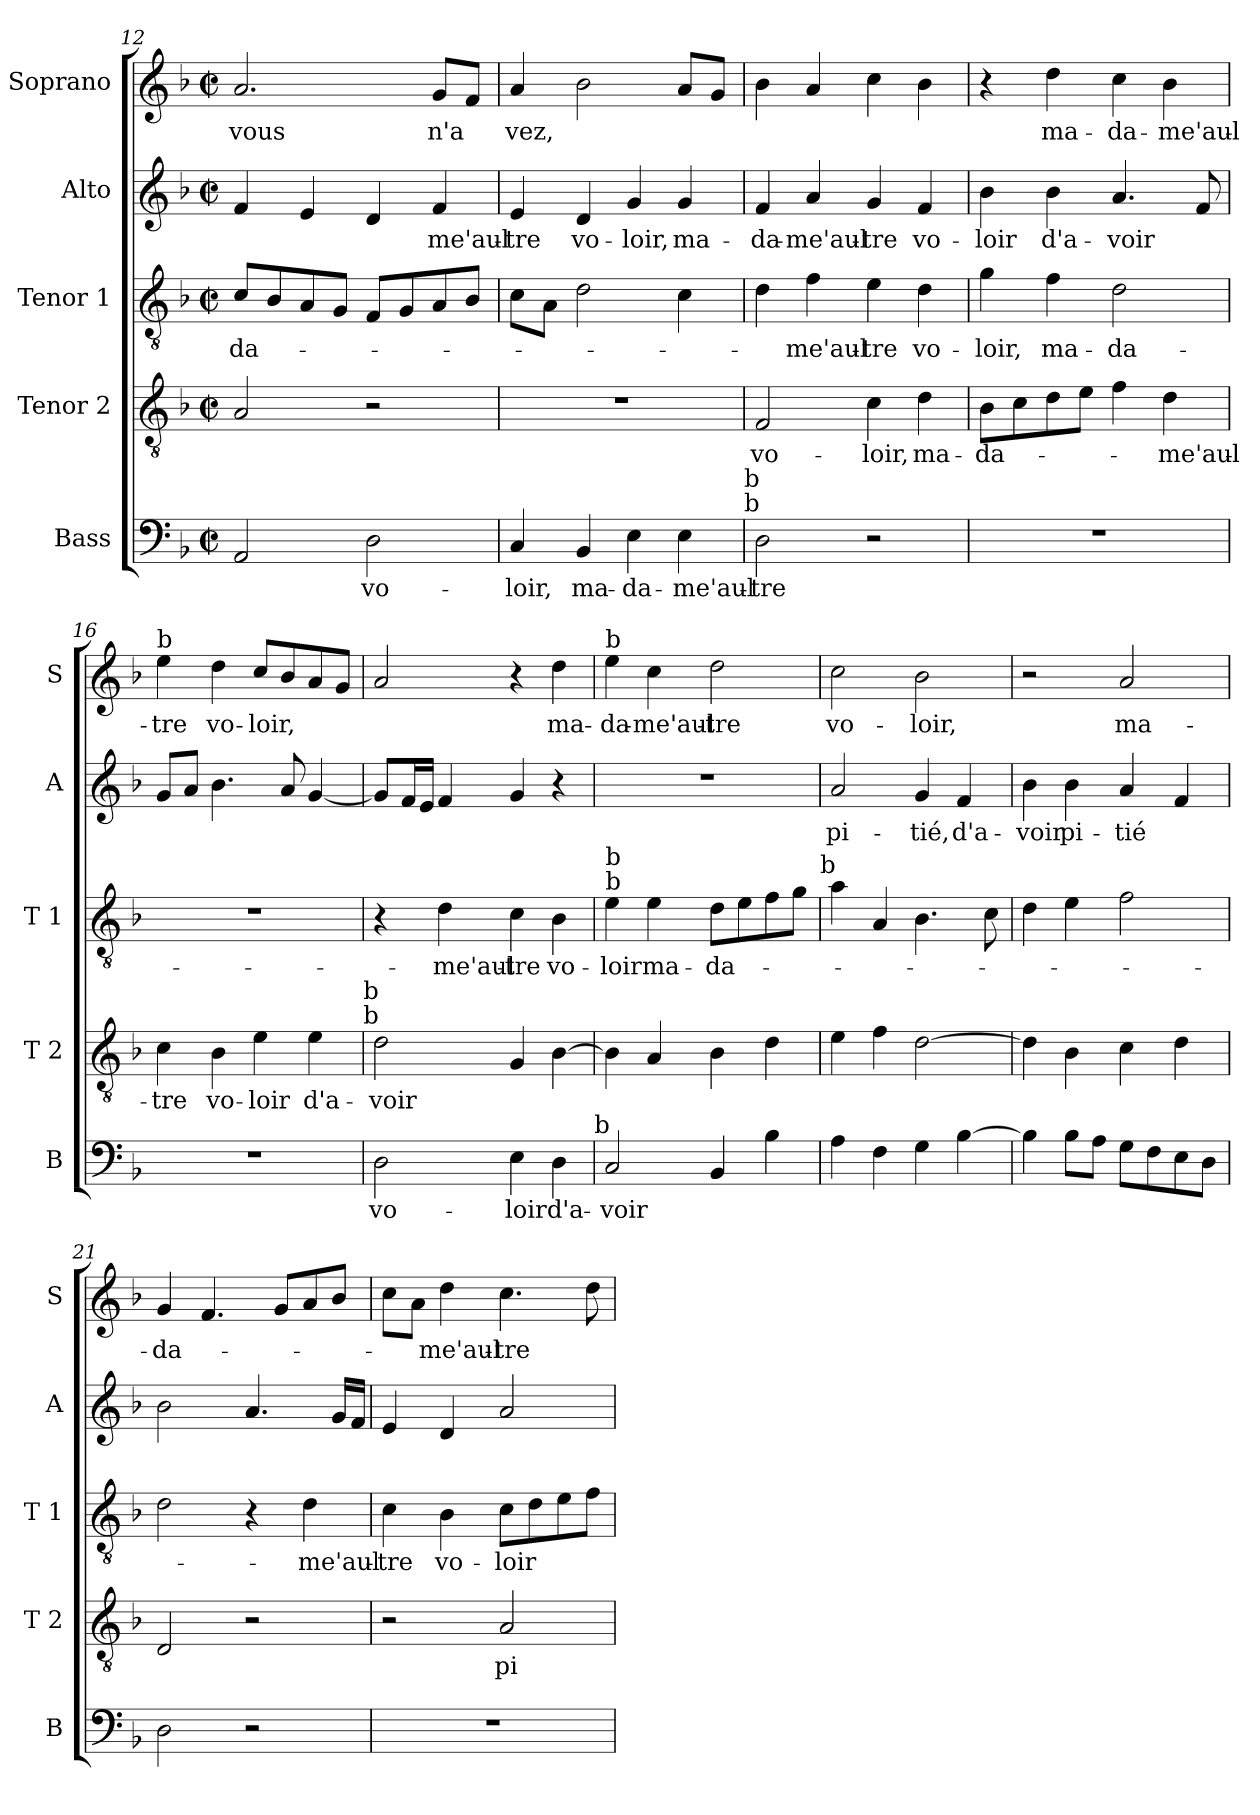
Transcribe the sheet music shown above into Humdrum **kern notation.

**kern	**text	**kern	**text	**kern	**text	**kern	**text	**kern	**text
*part5	*part5	*part4	*part4	*part3	*part3	*part2	*part2	*part1	*part1
*staff5	*staff5	*staff4	*staff4	*staff3	*staff3	*staff2	*staff2	*staff1	*staff1
*I"Bass	*	*I"Tenor 2	*	*I"Tenor 1	*	*I"Alto	*	*I"Soprano	*
*I'B	*	*I'T 2	*	*I'T 1	*	*I'A	*	*I'S	*
*clefF4	*	*clefGv2	*	*clefGv2	*	*clefG2	*	*clefG2	*
*k[b-]	*	*k[b-]	*	*k[b-]	*	*k[b-]	*	*k[b-]	*
*F:	*	*F:	*	*F:	*	*F:	*	*F:	*
*M2/2	*	*M2/2	*	*M2/2	*	*M2/2	*	*M2/2	*
*met(c|)	*	*met(c|)	*	*met(c|)	*	*met(c|)	*	*met(c|)	*
=12	=12	=12	=12	=12	=12	=12	=12	=12	=12
2AA/	.	2A/	.	8c/L	-da-	4f/	.	2.a/	vous
.	.	.	.	8B-/	.	.	.	.	.
.	.	.	.	8A/	.	4e/	.	.	.
.	.	.	.	8G/J	.	.	.	.	.
2D\	vo-	2r	.	8F/L	.	4d/	.	.	.
.	.	.	.	8G/	.	.	.	.	.
.	.	.	.	8A/	.	4f/	-me'aul-	8g/L	n'a
.	.	.	.	8B-/J	.	.	.	8f/J	.
=13	=13	=13	=13	=13	=13	=13	=13	=13	=13
4C/	-loir,	1r	.	8c\L	.	4e/	-tre	4a/	vez,
.	.	.	.	8A\J	.	.	.	.	.
4BB-/	ma-	.	.	2d\	.	4d/	vo-	2b-\	.
4E\	-da-	.	.	.	.	4g/	-loir,	.	.
4E\	-me'aul-	.	.	4c\	.	4g/	ma-	8a/L	.
.	.	.	.	.	.	.	.	8g/J	.
!LO:TX:a:t=b	!	!	!	!	!	!	!	!	!
!LO:TX:a:t=b	!	!	!	!	!	!	!	!	!
=14	=14	=14	=14	=14	=14	=14	=14	=14	=14
2D\	-tre	2F/	vo-	4d\	.	4f/	-da-	4b-\	.
.	.	.	.	4f\	-me'aul-	4a/	-me'aul-	4a/	.
2r	.	4c\	-loir,	4e\	-tre	4g/	-tre	4cc\	.
.	.	4d\	ma-	4d\	vo-	4f/	vo-	4b-\	.
=15	=15	=15	=15	=15	=15	=15	=15	=15	=15
1r	.	8B-\L	-da-	4g\	-loir,	4b-\	-loir	4r	.
.	.	8c\	.	.	.	.	.	.	.
.	.	8d\	.	4f\	ma-	4b-\	d'a-	4dd\	ma-
.	.	8e\J	.	.	.	.	.	.	.
.	.	4f\	.	2d\	-da-	4.a/	-voir	4cc\	-da-
.	.	4d\	-me'aul-	.	.	.	.	4b-\	-me'aul-
.	.	.	.	.	.	8f/	.	.	.
!!LO:LB:g=z
=16	=16	=16	=16	=16	=16	=16	=16	=16	=16
!	!	!	!	!	!	!	!	!LO:TX:a:t=b	!
1r	.	4c\	-tre	1r	.	8g/L	.	4ee\	-tre
.	.	.	.	.	.	8a/J	.	.	.
.	.	4B-\	vo-	.	.	4.b-\	.	4dd\	vo-
.	.	4e\	-loir	.	.	.	.	8cc/L	-loir,
.	.	.	.	.	.	8a/	.	8b-/	.
.	.	4e\	d'a-	.	.	[4g/	.	8a/	.
.	.	.	.	.	.	.	.	8g/J	.
!	!	!LO:TX:a:t=b	!	!	!	!	!	!	!
!	!	!LO:TX:a:t=b	!	!	!	!	!	!	!
=17	=17	=17	=17	=17	=17	=17	=17	=17	=17
2D\	vo-	2d\	-voir	4r	.	8g/L]	.	2a/	.
.	.	.	.	.	.	16f/L	.	.	.
.	.	.	.	.	.	16e/JJ	.	.	.
.	.	.	.	4d\	-me'aul-	4f/	.	.	.
4E\	-loir	4G/	.	4c\	-tre	4g/	.	4r	.
4D\	d'a-	[4B-\	.	4B-\	vo-	4r	.	4dd\	ma-
!LO:TX:a:t=b	!	!	!	!	!	!	!	!	!
=18	=18	=18	=18	=18	=18	=18	=18	=18	=18
!	!	!	!	!	!	!	!	!LO:TX:a:t=b	!
!	!	!	!	!LO:TX:a:t=b	!	!	!	!	!
!	!	!	!	!LO:TX:a:t=b	!	!	!	!	!
2C/	-voir	4B-\]	.	4e\	-loir	1r	.	4ee\	-da-
.	.	4A/	.	4e\	ma-	.	.	4cc\	-me'aul-
4BB-/	.	4B-\	.	8d\L	-da-	.	.	2dd\	-tre
.	.	.	.	8e\	.	.	.	.	.
4B-\	.	4d\	.	8f\	.	.	.	.	.
.	.	.	.	8g\J	.	.	.	.	.
!	!	!	!	!LO:TX:a:t=b	!	!	!	!	!
=19	=19	=19	=19	=19	=19	=19	=19	=19	=19
4A\	.	4e\	.	4a\	.	2a/	pi-	2cc\	vo-
4F\	.	4f\	.	4A/	.	.	.	.	.
4G\	.	[2d\	.	4.B-\	.	4g/	-tié,	2b-\	-loir,
[4B-\	.	.	.	.	.	4f/	d'a-	.	.
.	.	.	.	8c\	.	.	.	.	.
=20	=20	=20	=20	=20	=20	=20	=20	=20	=20
4B-\]	.	4d\]	.	4d\	.	4b-\	-voir	2r	.
8B-\L	.	4B-\	.	4e\	.	4b-\	pi-	.	.
8A\J	.	.	.	.	.	.	.	.	.
8G\L	.	4c\	.	2f\	.	4a/	-tié	2a/	ma-
8F\	.	.	.	.	.	.	.	.	.
8E\	.	4d\	.	.	.	4f/	.	.	.
8D\J	.	.	.	.	.	.	.	.	.
!!LO:LB:g=z
=21	=21	=21	=21	=21	=21	=21	=21	=21	=21
2D\	.	2D/	.	2d\	.	2b-\	.	4g/	-da-
.	.	.	.	.	.	.	.	4.f/	.
2r	.	2r	.	4r	.	4.a/	.	.	.
.	.	.	.	.	.	.	.	8g/L	.
.	.	.	.	4d\	-me'aul-	.	.	8a/	.
.	.	.	.	.	.	16g/LL	.	8b-/J	.
.	.	.	.	.	.	16f/JJ	.	.	.
=22	=22	=22	=22	=22	=22	=22	=22	=22	=22
1r	.	2r	.	4c\	-tre	4e/	.	8cc\L	.
.	.	.	.	.	.	.	.	8a\J	.
.	.	.	.	4B-\	vo-	4d/	.	4dd\	-me'aul-
.	.	2A/	pi-	8c\L	-loir	2a/	.	4.cc\	-tre
.	.	.	.	8d\	.	.	.	.	.
.	.	.	.	8e\	.	.	.	.	.
.	.	.	.	8f\J	.	.	.	8dd\	.
=	=	=	=	=	=	=	=	=	=
*-	*-	*-	*-	*-	*-	*-	*-	*-	*-
